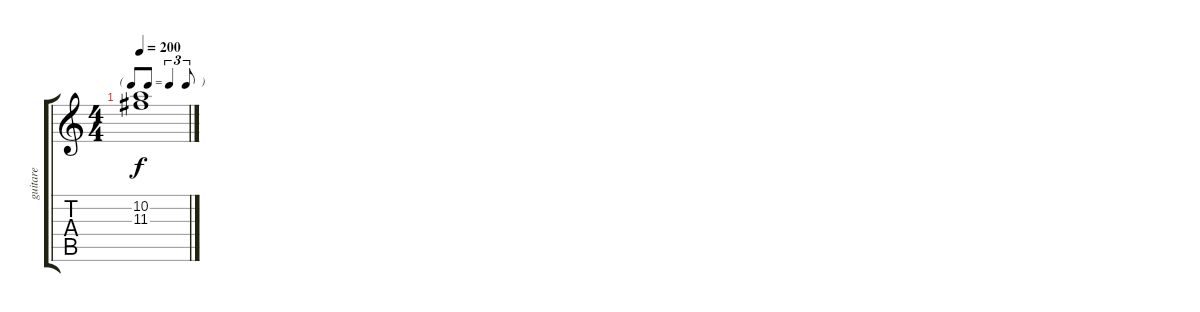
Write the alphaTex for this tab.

\track ("guitare" "guitare") {instrument electricguitarjazz}
\staff {score tabs}
\tuning (E4 B3 G3 D3 A2 E2) {hide}
\ts (4 4)
\tf triplet8th
\tempo 200
\clef g2
\ks c
(10.2{t} 11.3{t}).1{dy f volume 0}
